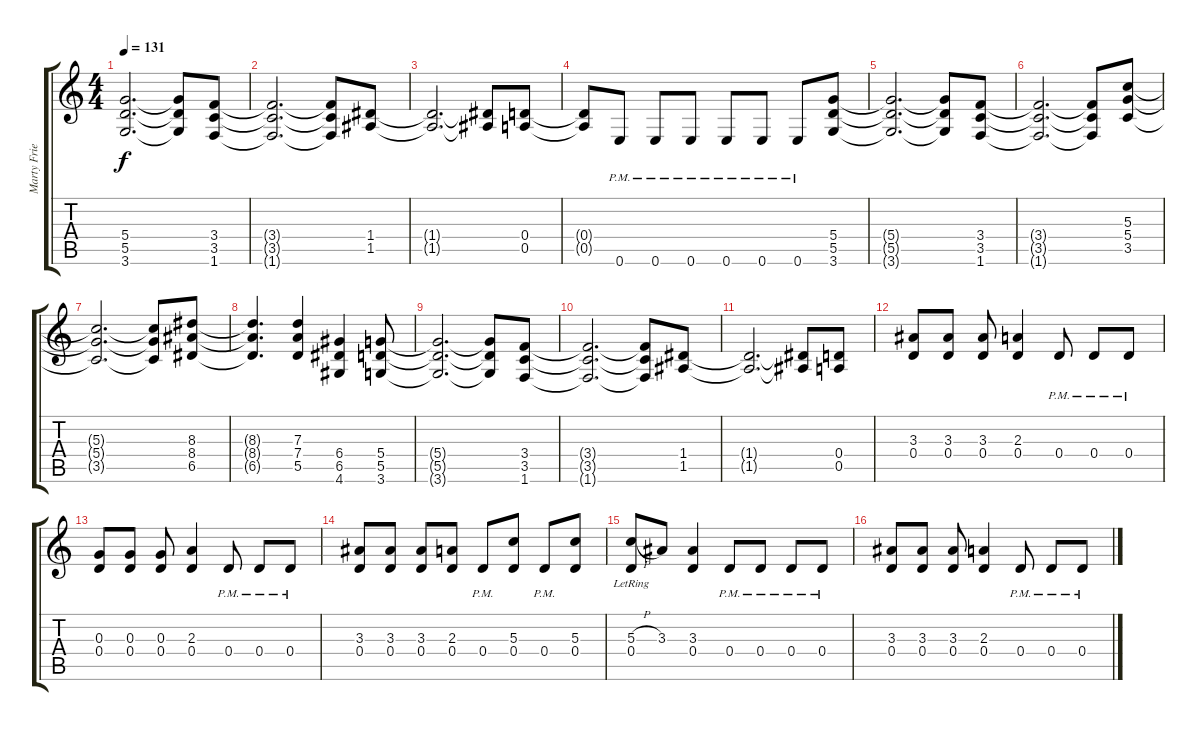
\track ("Marty Friedman" "Marty Frie") {instrument distortionguitar}
\staff {score tabs}
\tuning (E4 B3 G3 D3 A2 E2) {hide}
\ts (4 4)
\tempo 131
\clef g2
\ks c
(5.4{t} 5.5{t} 3.6{t}).2{d dy f} (5.4{t} 5.5{t} 3.6{t}).8 (3.4 3.5 1.6).8 |
(3.4{t} 3.5{t} 1.6{t}).2{d} (3.4{t} 3.5{t} 1.6{t}).8 (1.4 1.5).8 |
(1.4{t} 1.5{t}).2{d} (1.4{t} 1.5{t}).8 (0.4 0.5).8 |
(0.4{t} 0.5{t}).8 0.6{pm}.8 0.6{pm}.8 0.6{pm}.8 0.6{pm}.8 0.6{pm}.8 0.6{pm}.8 (5.4 5.5 3.6).8 |
(5.4{t} 5.5{t} 3.6{t}).2{d} (5.4{t} 5.5{t} 3.6{t}).8 (3.4 3.5 1.6).8 |
(3.4{t} 3.5{t} 1.6{t}).2{d} (3.4{t} 3.5{t} 1.6{t}).8 (5.3 5.4 3.5).8 |
(5.3{t} 5.4{t} 3.5{t}).2{d} (5.3{t} 5.4{t} 3.5{t}).8 (8.3 8.4 6.5).8 |
(8.3{t} 8.4{t} 6.5{t}).4{d} (7.3 7.4 5.5).4 (6.4 6.5 4.6).4 (5.4 5.5 3.6).8 |
(5.4{t} 5.5{t} 3.6{t}).2{d} (5.4{t} 5.5{t} 3.6{t}).8 (3.4 3.5 1.6).8 |
(3.4{t} 3.5{t} 1.6{t}).2{d} (3.4{t} 3.5{t} 1.6{t}).8 (1.4 1.5).8 |
(1.4{t} 1.5{t}).2{d} (1.4{t} 1.5{t}).8 (0.4 0.5).8 |
(3.3 0.4).8 (3.3 0.4).8 (3.3 0.4).8 (2.3 0.4).4 0.4{pm}.8 0.4{pm}.8 0.4{pm}.8 |
(0.3 0.4).8 (0.3 0.4).8 (0.3 0.4).8 (2.3 0.4).4 0.4{pm}.8 0.4{pm}.8 0.4{pm}.8 |
(3.3 0.4).8 (3.3 0.4).8 (3.3 0.4).8 (2.3 0.4).8 0.4{pm}.8 (5.3 0.4).8 0.4{pm}.8 (5.3 0.4).8 |
(5.3{h} 0.4{lr}).8 3.3.8 (3.3 0.4).4 0.4{pm}.8 0.4{pm}.8 0.4{pm}.8 0.4{pm}.8 |
(3.3 0.4).8 (3.3 0.4).8 (3.3 0.4).8 (2.3 0.4).4 0.4{pm}.8 0.4{pm}.8 0.4{pm}.8
